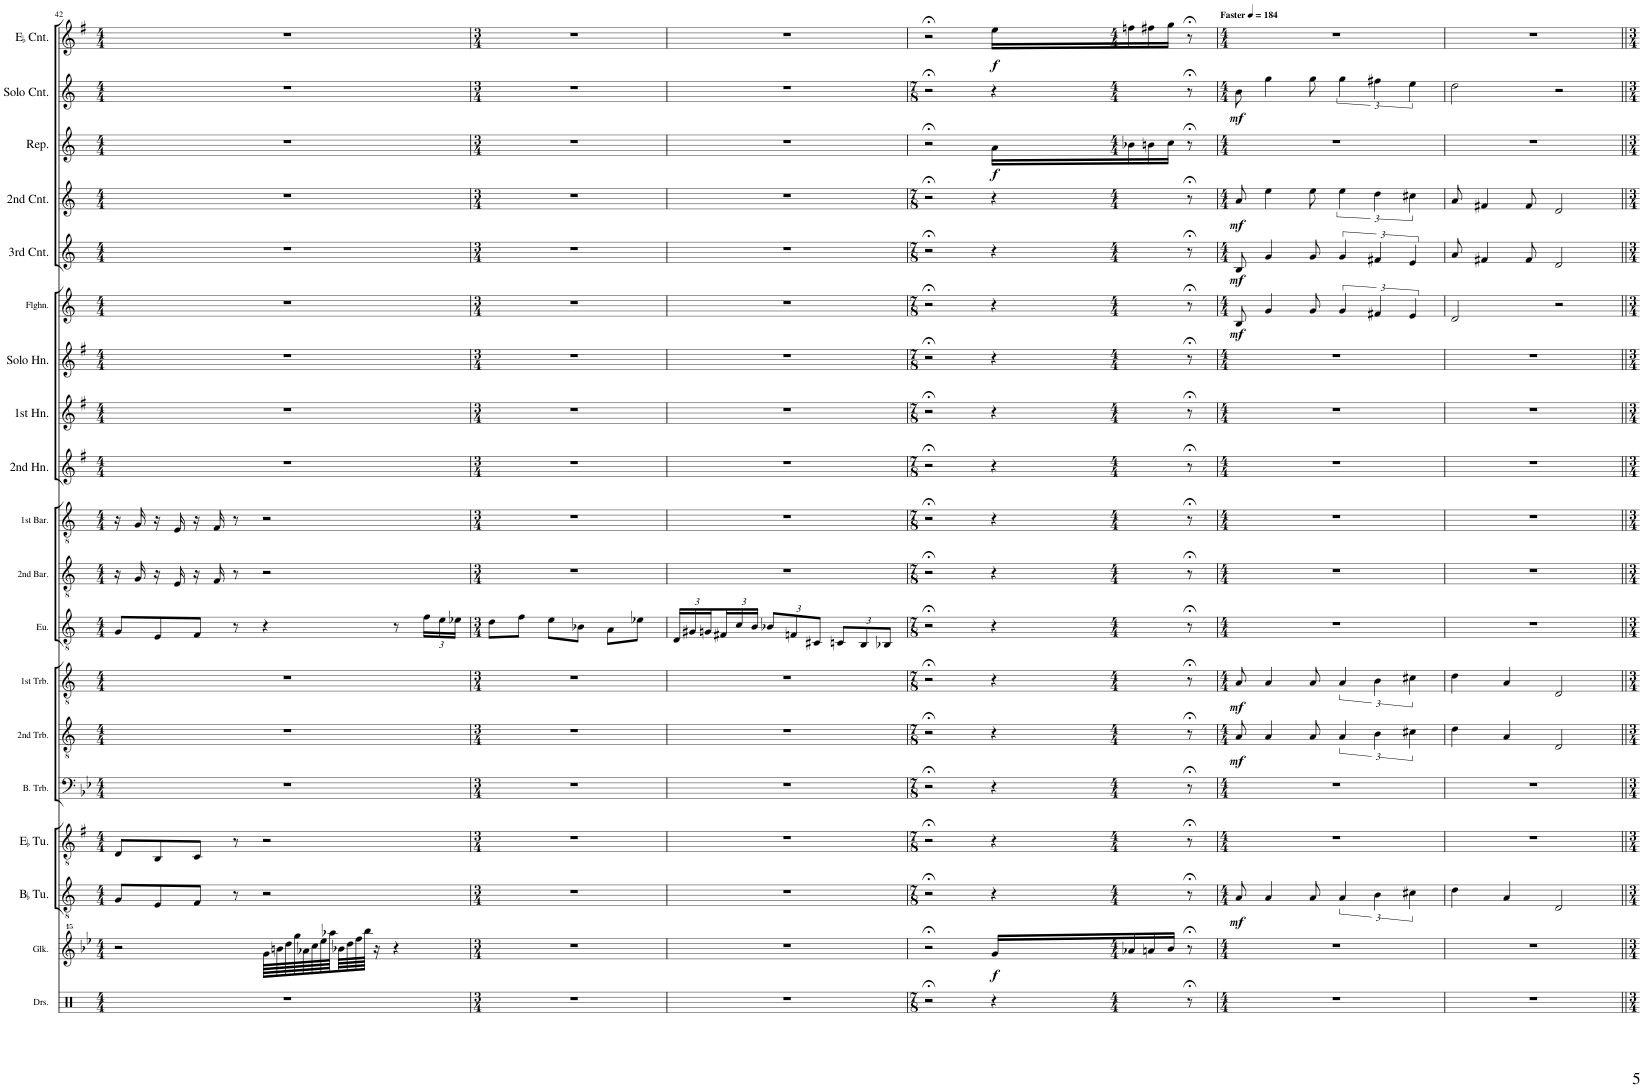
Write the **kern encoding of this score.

**kern	**kern	**dynam	**kern	**dynam	**kern	**kern	**kern	**dynam	**kern	**dynam	**kern	**kern	**kern	**kern	**kern	**kern	**kern	**dynam	**kern	**dynam	**kern	**dynam	**kern	**dynam	**kern	**dynam	**kern	**dynam
*part19	*part18	*part18	*part17	*part17	*part16	*part15	*part14	*part14	*part13	*part13	*part12	*part11	*part10	*part9	*part8	*part7	*part6	*part6	*part5	*part5	*part4	*part4	*part3	*part3	*part2	*part2	*part1	*part1
*staff19	*staff18	*staff18	*staff17	*staff17	*staff16	*staff15	*staff14	*staff14	*staff13	*staff13	*staff12	*staff11	*staff10	*staff9	*staff8	*staff7	*staff6	*staff6	*staff5	*staff5	*staff4	*staff4	*staff3	*staff3	*staff2	*staff2	*staff1	*staff1
*I"Drumset	*I"Glockenspiel	*	*I"BaccidentalFlat Tuba	*	*I"EaccidentalFlat Tuba	*I"Bass Trombone	*I"2nd Trombone	*	*I"1st Trombone	*	*I"Euphonium	*I"2nd Baritone	*I"1st Baritone	*I"2nd EaccidentalFlat Horn	*I"1st EaccidentalFlat Horn	*I"Solo EaccidentalFlat Horn	*I"Flugelhorn	*	*I"3rd BaccidentalFlat Cornet	*	*I"2nd BaccidentalFlat Cornet	*	*I"Repiano	*	*I"Solo BaccidentalFlat Cornet	*	*I"EaccidentalFlat Cornet	*
*I'Drs.	*I'Glk.	*	*I'BaccidentalFlat Tu.	*	*I'EaccidentalFlat Tu.	*I'B. Trb.	*I'2nd Trb.	*	*I'1st Trb.	*	*I'Eu.	*I'2nd Bar.	*I'1st Bar.	*I'2nd Hn.	*I'1st Hn.	*I'Solo Hn.	*I'Flghn.	*	*I'3rd Cnt.	*	*I'2nd Cnt.	*	*I'Rep.	*	*I'Solo Cnt.	*	*I'EaccidentalFlat Cnt.	*
!!LO:PB:g=z
*clefX	*clefG^^2	*	*clefGv2	*	*clefGv2	*clefF4	*clefGv2	*	*clefGv2	*	*clefGv2	*clefGv2	*clefGv2	*clefG2	*clefG2	*clefG2	*clefG2	*	*clefG2	*	*clefG2	*	*clefG2	*	*clefG2	*	*clefG2	*
*	*	*	*Trd8c14	*	*Trd5c9	*	*Trd1c2	*	*Trd1c2	*	*Trd1c2	*Trd1c2	*Trd1c2	*Trd5c9	*Trd5c9	*Trd5c9	*Trd1c2	*	*Trd1c2	*	*Trd1c2	*	*Trd1c2	*	*Trd1c2	*	*Trd-2c-3	*
*k[]	*k[b-e-]	*	*k[]	*	*k[f#]	*k[b-e-]	*k[]	*	*k[]	*	*k[]	*k[]	*k[]	*k[f#]	*k[f#]	*k[f#]	*k[]	*	*k[]	*	*k[]	*	*k[]	*	*k[]	*	*k[f#]	*
*M4/4	*M4/4	*	*M4/4	*	*M4/4	*M4/4	*M4/4	*	*M4/4	*	*M4/4	*M4/4	*M4/4	*M4/4	*M4/4	*M4/4	*M4/4	*	*M4/4	*	*M4/4	*	*M4/4	*	*M4/4	*	*M4/4	*
=42	=42	=42	=42	=42	=42	=42	=42	=42	=42	=42	=42	=42	=42	=42	=42	=42	=42	=42	=42	=42	=42	=42	=42	=42	=42	=42	=42	=42
1r	2r	.	8G/L	.	8D/L	1r	1r	.	1r	.	8G/L	16r	16r	1r	1r	1r	1r	.	1r	.	1r	.	1r	.	1r	.	1r	.
.	.	.	.	.	.	.	.	.	.	.	.	16G/	16G/	.	.	.	.	.	.	.	.	.	.	.	.	.	.	.
.	.	.	8E/	.	8BB/	.	.	.	.	.	8E/	16r	16r	.	.	.	.	.	.	.	.	.	.	.	.	.	.	.
.	.	.	.	.	.	.	.	.	.	.	.	16E/	16E/	.	.	.	.	.	.	.	.	.	.	.	.	.	.	.
.	.	.	8F/J	.	8C/J	.	.	.	.	.	8F/J	16r	16r	.	.	.	.	.	.	.	.	.	.	.	.	.	.	.
.	.	.	.	.	.	.	.	.	.	.	.	16F/	16F/	.	.	.	.	.	.	.	.	.	.	.	.	.	.	.
.	.	.	8r	.	8r	.	.	.	.	.	8r	8r	8r	.	.	.	.	.	.	.	.	.	.	.	.	.	.	.
.	64ggg\LLLL	.	2r	.	2r	.	.	.	.	.	4r	2r	2r	.	.	.	.	.	.	.	.	.	.	.	.	.	.	.
.	64bbbn\	.	.	.	.	.	.	.	.	.	.	.	.	.	.	.	.	.	.	.	.	.	.	.	.	.	.	.
.	64dddd\	.	.	.	.	.	.	.	.	.	.	.	.	.	.	.	.	.	.	.	.	.	.	.	.	.	.	.
.	64gggg\	.	.	.	.	.	.	.	.	.	.	.	.	.	.	.	.	.	.	.	.	.	.	.	.	.	.	.
.	64aaa-X\	.	.	.	.	.	.	.	.	.	.	.	.	.	.	.	.	.	.	.	.	.	.	.	.	.	.	.
.	64cccc\	.	.	.	.	.	.	.	.	.	.	.	.	.	.	.	.	.	.	.	.	.	.	.	.	.	.	.
.	64eeee-\	.	.	.	.	.	.	.	.	.	.	.	.	.	.	.	.	.	.	.	.	.	.	.	.	.	.	.
.	64aaaa-X\	.	.	.	.	.	.	.	.	.	.	.	.	.	.	.	.	.	.	.	.	.	.	.	.	.	.	.
.	64bbb-X\	.	.	.	.	.	.	.	.	.	.	.	.	.	.	.	.	.	.	.	.	.	.	.	.	.	.	.
.	64dddd\	.	.	.	.	.	.	.	.	.	.	.	.	.	.	.	.	.	.	.	.	.	.	.	.	.	.	.
.	64ffff\	.	.	.	.	.	.	.	.	.	.	.	.	.	.	.	.	.	.	.	.	.	.	.	.	.	.	.
.	64bbbb-\JJJJ	.	.	.	.	.	.	.	.	.	.	.	.	.	.	.	.	.	.	.	.	.	.	.	.	.	.	.
.	16r	.	.	.	.	.	.	.	.	.	.	.	.	.	.	.	.	.	.	.	.	.	.	.	.	.	.	.
.	4r	.	.	.	.	.	.	.	.	.	8r	.	.	.	.	.	.	.	.	.	.	.	.	.	.	.	.	.
*	*	*	*	*	*	*	*	*	*	*	*Xbrackettup	*	*	*	*	*	*	*	*	*	*	*	*	*	*	*	*	*
.	.	.	.	.	.	.	.	.	.	.	24f\LL	.	.	.	.	.	.	.	.	.	.	.	.	.	.	.	.	.
.	.	.	.	.	.	.	.	.	.	.	24e\	.	.	.	.	.	.	.	.	.	.	.	.	.	.	.	.	.
.	.	.	.	.	.	.	.	.	.	.	24e-X\JJ	.	.	.	.	.	.	.	.	.	.	.	.	.	.	.	.	.
=43	=43	=43	=43	=43	=43	=43	=43	=43	=43	=43	=43	=43	=43	=43	=43	=43	=43	=43	=43	=43	=43	=43	=43	=43	=43	=43	=43	=43
*M3/4	*M3/4	*	*M3/4	*	*M3/4	*M3/4	*M3/4	*	*M3/4	*	*M3/4	*M3/4	*M3/4	*M3/4	*M3/4	*M3/4	*M3/4	*	*M3/4	*	*M3/4	*	*M3/4	*	*M3/4	*	*M3/4	*
2.r	2.r	.	2.r	.	2.r	2.r	2.r	.	2.r	.	8d\L	2.r	2.r	2.r	2.r	2.r	2.r	.	2.r	.	2.r	.	2.r	.	2.r	.	2.r	.
.	.	.	.	.	.	.	.	.	.	.	8f\J	.	.	.	.	.	.	.	.	.	.	.	.	.	.	.	.	.
.	.	.	.	.	.	.	.	.	.	.	8e\L	.	.	.	.	.	.	.	.	.	.	.	.	.	.	.	.	.
.	.	.	.	.	.	.	.	.	.	.	8B-X\J	.	.	.	.	.	.	.	.	.	.	.	.	.	.	.	.	.
.	.	.	.	.	.	.	.	.	.	.	8A\L	.	.	.	.	.	.	.	.	.	.	.	.	.	.	.	.	.
.	.	.	.	.	.	.	.	.	.	.	8e-X\J	.	.	.	.	.	.	.	.	.	.	.	.	.	.	.	.	.
=44	=44	=44	=44	=44	=44	=44	=44	=44	=44	=44	=44	=44	=44	=44	=44	=44	=44	=44	=44	=44	=44	=44	=44	=44	=44	=44	=44	=44
2.r	2.r	.	2.r	.	2.r	2.r	2.r	.	2.r	.	24D/LL	2.r	2.r	2.r	2.r	2.r	2.r	.	2.r	.	2.r	.	2.r	.	2.r	.	2.r	.
.	.	.	.	.	.	.	.	.	.	.	24G#X/	.	.	.	.	.	.	.	.	.	.	.	.	.	.	.	.	.
.	.	.	.	.	.	.	.	.	.	.	24Gn/	.	.	.	.	.	.	.	.	.	.	.	.	.	.	.	.	.
.	.	.	.	.	.	.	.	.	.	.	24F#X/	.	.	.	.	.	.	.	.	.	.	.	.	.	.	.	.	.
.	.	.	.	.	.	.	.	.	.	.	24c/	.	.	.	.	.	.	.	.	.	.	.	.	.	.	.	.	.
.	.	.	.	.	.	.	.	.	.	.	24B/JJ	.	.	.	.	.	.	.	.	.	.	.	.	.	.	.	.	.
.	.	.	.	.	.	.	.	.	.	.	12B-X/L	.	.	.	.	.	.	.	.	.	.	.	.	.	.	.	.	.
.	.	.	.	.	.	.	.	.	.	.	12Fn/	.	.	.	.	.	.	.	.	.	.	.	.	.	.	.	.	.
.	.	.	.	.	.	.	.	.	.	.	12C#X/J	.	.	.	.	.	.	.	.	.	.	.	.	.	.	.	.	.
.	.	.	.	.	.	.	.	.	.	.	12Cn/L	.	.	.	.	.	.	.	.	.	.	.	.	.	.	.	.	.
.	.	.	.	.	.	.	.	.	.	.	12BB/	.	.	.	.	.	.	.	.	.	.	.	.	.	.	.	.	.
.	.	.	.	.	.	.	.	.	.	.	12BB-X/J	.	.	.	.	.	.	.	.	.	.	.	.	.	.	.	.	.
=45	=45	=45	=45	=45	=45	=45	=45	=45	=45	=45	=45	=45	=45	=45	=45	=45	=45	=45	=45	=45	=45	=45	=45	=45	=45	=45	=45	=45
*M7/8	*	*	*M7/8	*	*M7/8	*M7/8	*M7/8	*	*M7/8	*	*M7/8	*M7/8	*M7/8	*M7/8	*M7/8	*M7/8	*M7/8	*	*M7/8	*	*M7/8	*	*	*	*M7/8	*	*	*
2r;<	2r;<	.	2r;<	.	2r;<	2r;<	2r;<	.	2r;<	.	2r;<	2r;<	2r;<	2r;<	2r;<	2r;<	2r;<	.	2r;<	.	2r;<	.	2r;<	.	2r;<	.	2r;<	.
!	!	!LO:DY:b	!	!	!	!	!	!	!	!	!	!	!	!	!	!	!	!	!	!	!	!	!	!LO:DY:b	!	!	!	!LO:DY:b
4r	16ggg/LL	f	4r	.	4r	4r	4r	.	4r	.	4r	4r	4r	4r	4r	4r	4r	.	4r	.	4r	.	16a\LL	f	4r	.	16ee\LL	f
.	16aaa-X/	.	.	.	.	.	.	.	.	.	.	.	.	.	.	.	.	.	.	.	.	.	16b-X\	.	.	.	16ffn\	.
.	16aaan/	.	.	.	.	.	.	.	.	.	.	.	.	.	.	.	.	.	.	.	.	.	16bn\	.	.	.	16ff#X\	.
.	16bbb-/JJ	.	.	.	.	.	.	.	.	.	.	.	.	.	.	.	.	.	.	.	.	.	16cc\JJ	.	.	.	16gg\JJ	.
8r;<	8r;<	.	8r;<	.	8r;<	8r;<	8r;<	.	8r;<	.	8r;<	8r;<	8r;<	8r;<	8r;<	8r;<	8r;<	.	8r;<	.	8r;<	.	8r;<	.	8r;<	.	8r;<	.
=46	=46	=46	=46	=46	=46	=46	=46	=46	=46	=46	=46	=46	=46	=46	=46	=46	=46	=46	=46	=46	=46	=46	=46	=46	=46	=46	=46	=46
*M4/4	*M4/4	*	*M4/4	*	*M4/4	*M4/4	*M4/4	*	*M4/4	*	*M4/4	*M4/4	*M4/4	*M4/4	*M4/4	*M4/4	*M4/4	*	*M4/4	*	*M4/4	*	*M4/4	*	*M4/4	*	*M4/4	*
*	*	*	*	*	*	*	*	*	*	*	*	*	*	*	*	*	*	*	*	*	*	*	*	*	*	*	*MM184	*
!	!	!	!	!	!	!	!	!	!	!	!	!	!	!	!	!	!	!	!	!	!	!	!	!	!	!	!LO:TX:a:B:t=Faster	!
!	!	!	!	!LO:DY:b	!	!	!	!LO:DY:b	!	!LO:DY:b	!	!	!	!	!	!	!	!LO:DY:b	!	!LO:DY:b	!	!LO:DY:b	!	!	!	!LO:DY:b	!	!
1r	1r	.	8A/	mf	1r	1r	8A/	mf	8A/	mf	1r	1r	1r	1r	1r	1r	8B/	mf	8B/	mf	8a/	mf	1r	.	8b\	mf	1r	.
.	.	.	4A/	.	.	.	4A/	.	4A/	.	.	.	.	.	.	.	4g/	.	4g/	.	4ee\	.	.	.	4gg\	.	.	.
.	.	.	8A/	.	.	.	8A/	.	8A/	.	.	.	.	.	.	.	8g/	.	8g/	.	8ee\	.	.	.	8gg\	.	.	.
.	.	.	6A/	.	.	.	6A/	.	6A/	.	.	.	.	.	.	.	6g/	.	6g/	.	6ee\	.	.	.	6gg\	.	.	.
.	.	.	6B\	.	.	.	6B\	.	6B\	.	.	.	.	.	.	.	6f#X/	.	6f#X/	.	6dd\	.	.	.	6ff#X\	.	.	.
.	.	.	6c#X\	.	.	.	6c#X\	.	6c#X\	.	.	.	.	.	.	.	6e/	.	6e/	.	6cc#X\	.	.	.	6ee\	.	.	.
=47	=47	=47	=47	=47	=47	=47	=47	=47	=47	=47	=47	=47	=47	=47	=47	=47	=47	=47	=47	=47	=47	=47	=47	=47	=47	=47	=47	=47
1r	1r	.	4d\	.	1r	1r	4d\	.	4d\	.	1r	1r	1r	1r	1r	1r	2d/	.	8a/	.	8a/	.	1r	.	2dd\	.	1r	.
.	.	.	.	.	.	.	.	.	.	.	.	.	.	.	.	.	.	.	4f#X/	.	4f#X/	.	.	.	.	.	.	.
.	.	.	4A/	.	.	.	4A/	.	4A/	.	.	.	.	.	.	.	.	.	.	.	.	.	.	.	.	.	.	.
.	.	.	.	.	.	.	.	.	.	.	.	.	.	.	.	.	.	.	8f#/	.	8f#/	.	.	.	.	.	.	.
.	.	.	2D/	.	.	.	2D/	.	2D/	.	.	.	.	.	.	.	2r	.	2d/	.	2d/	.	.	.	2r	.	.	.
=||	=||	=||	=||	=||	=||	=||	=||	=||	=||	=||	=||	=||	=||	=||	=||	=||	=||	=||	=||	=||	=||	=||	=||	=||	=||	=||	=||	=||
*-	*-	*-	*-	*-	*-	*-	*-	*-	*-	*-	*-	*-	*-	*-	*-	*-	*-	*-	*-	*-	*-	*-	*-	*-	*-	*-	*-	*-
